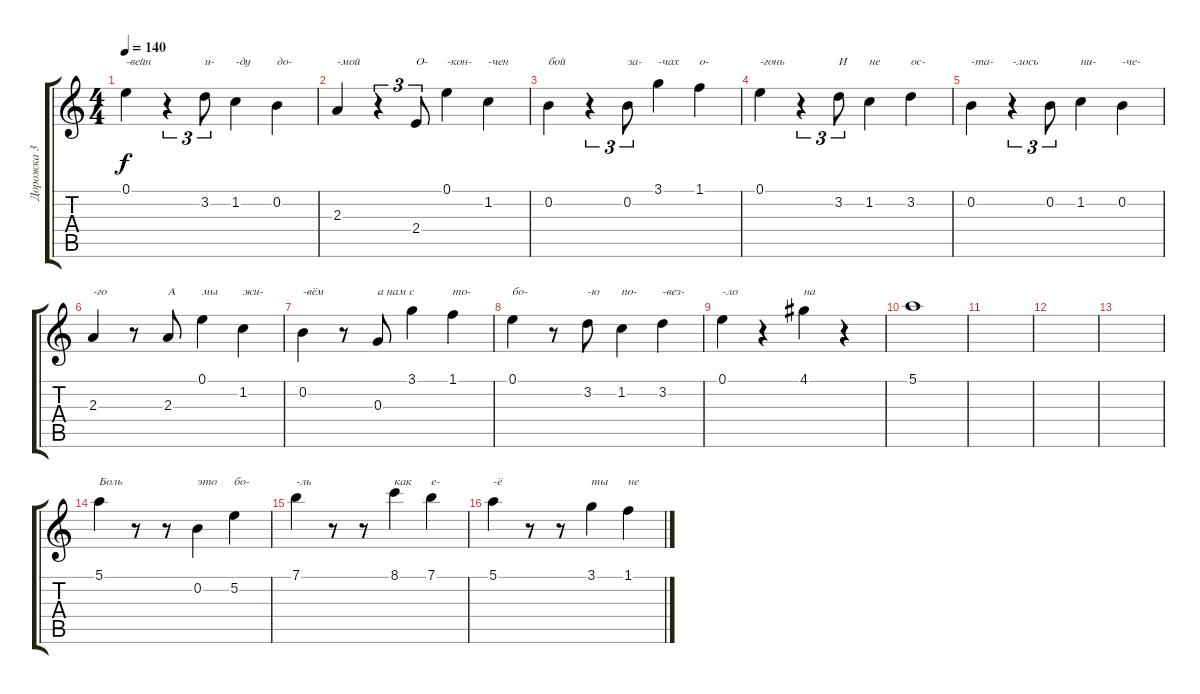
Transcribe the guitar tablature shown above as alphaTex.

\track ("Дорожка 3" "Дорожка 3") {instrument acousticguitarnylon}
\staff {score tabs}
\tuning (E4 B3 G3 D3 A2 E2) {hide}
\ts (4 4)
\tempo 140
\clef g2
\ks c
0.1.4{txt "-вейн" dy f} r.4{tu (3 2)} 3.2.8{tu (3 2) txt "и-"} 1.2.4{txt "-ду"} 0.2.4{txt "до-"} |
2.3.4{txt "-мой"} r.4{tu (3 2)} 2.4.8{tu (3 2) txt "О-"} 0.1.4{txt "-кон-"} 1.2.4{txt "-чен"} |
0.2.4{txt "бой"} r.4{tu (3 2)} 0.2.8{tu (3 2) txt "за-"} 3.1.4{txt "-чах"} 1.1.4{txt "о-"} |
0.1.4{txt "-гонь"} r.4{tu (3 2)} 3.2.8{tu (3 2) txt "И"} 1.2.4{txt "не"} 3.2.4{txt "ос-"} |
0.2.4{txt "-та-"} r.4{tu (3 2) txt "-лось"} 0.2.8{tu (3 2)} 1.2.4{txt "ни-"} 0.2.4{txt "-че-"} |
2.3.4{txt "-го"} r.8 2.3.8{txt "А"} 0.1.4{txt "мы"} 1.2.4{txt "жи-"} |
0.2.4{txt "-вём"} r.8 0.3.8{txt "а нам с"} 3.1.4 1.1.4{txt "то-"} |
0.1.4{txt "бо-"} r.8 3.2.8{txt "-ю"} 1.2.4{txt "по-"} 3.2.4{txt "-вез-"} |
0.1.4{txt "-ло"} r.4 4.1.4{txt "на"} r.4 |
5.1.1 |
|
|
|
5.1.4{txt "Боль"} r.8 r.8 0.2.4{txt "это"} 5.2.4{txt "бо-"} |
7.1.4{txt "-ль"} r.8 r.8 8.1.4{txt "как"} 7.1.4{txt "е-"} |
5.1.4{txt "-ё"} r.8 r.8 3.1.4{txt "ты"} 1.1.4{txt "не"}
